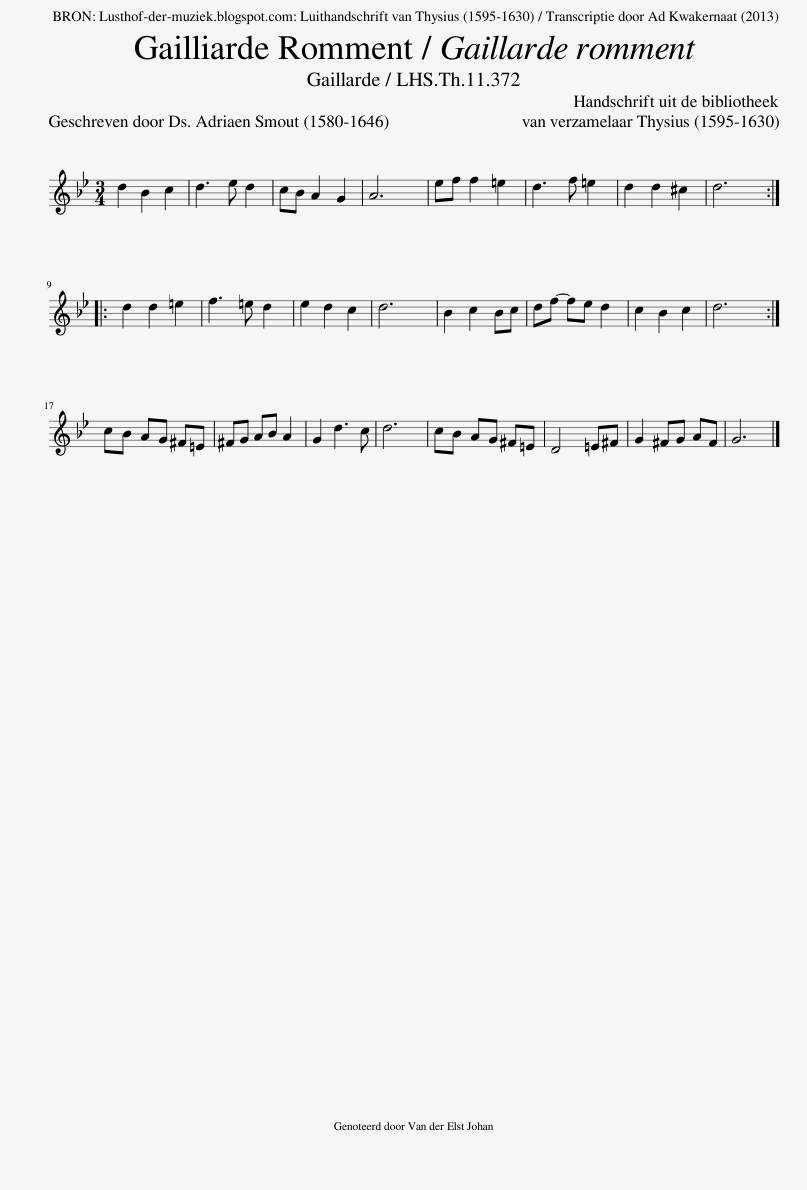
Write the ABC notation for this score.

X:1
L:1/8
Q:1/4=170
M:3/4
I:linebreak $
K:Bb
V:1 treble
V:1
 d2 B2 c2 | d3 e d2 | cB A2 G2 | A6 | ef f2 =e2 | %5
 d3 f =e2 | d2 d2 ^c2 | d6 ::$ d2 d2 =e2 | f3 =e d2 | %10
 e2 d2 c2 | d6 | B2 c2 Bc | df- fe d2 | c2 B2 c2 | %15
 d6 :|$ cB AG ^F=E | ^FG AB A2 | G2 d3 c | d6 | %20
 cB AG ^F=E | D4 =E^F | G2 ^FG AF | G6 |] %24
